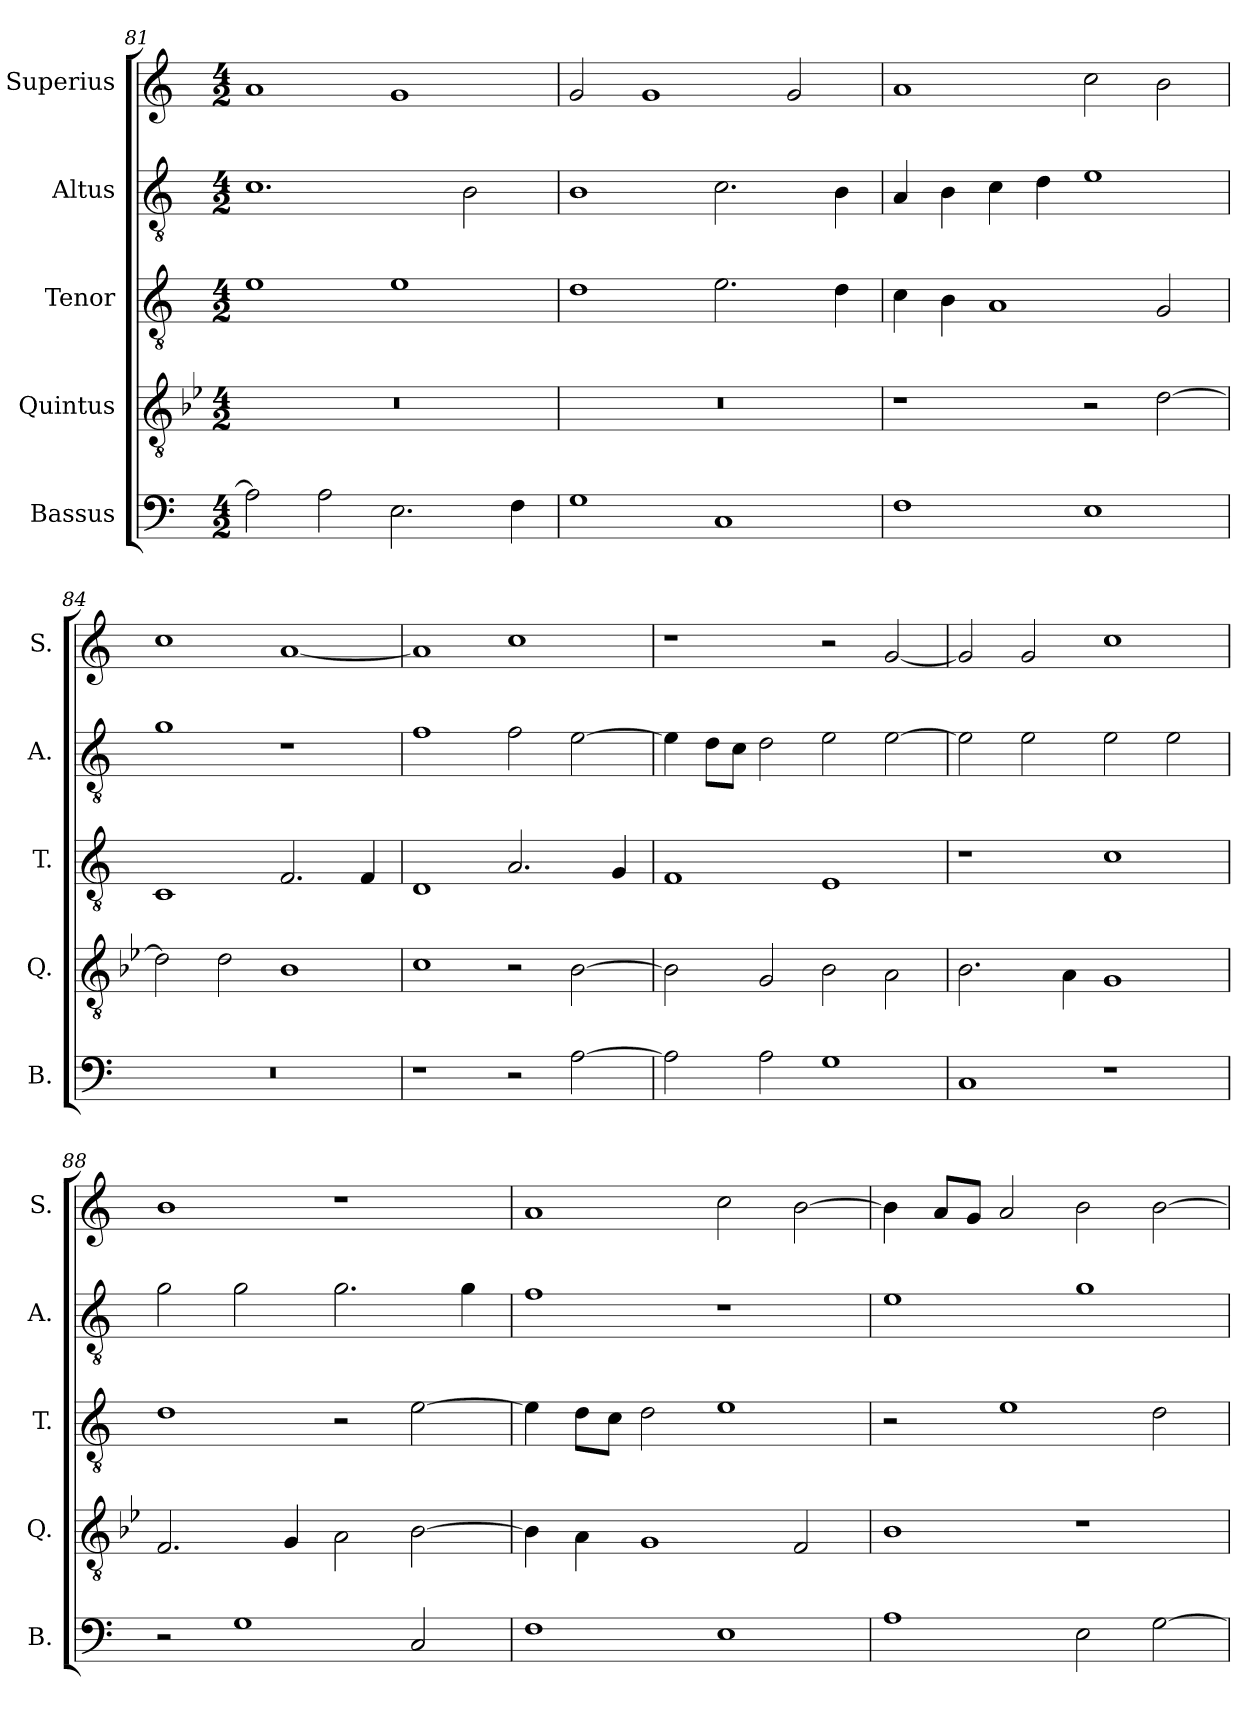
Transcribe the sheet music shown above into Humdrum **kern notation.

**kern	**kern	**kern	**kern	**kern
*part5	*part4	*part3	*part2	*part1
*staff5	*staff4	*staff3	*staff2	*staff1
*I"Bassus	*I"Quintus	*I"Tenor	*I"Altus	*I"Superius
*I'B.	*I'Q.	*I'T.	*I'A.	*I'S.
*clefF4	*clefGv2	*clefGv2	*clefGv2	*clefG2
*	*ITrd8c14	*	*ITrd1c2	*
*k[]	*k[b-e-]	*k[]	*k[b-e-]	*k[]
*M4/2	*M4/2	*M4/2	*M4/2	*M4/2
=81	=81	=81	=81	=81
2A\]	0r	1e	1.B-	1a
2A\	.	.	.	.
2.E\	.	1e	.	1g
.	.	.	2A\	.
4F\	.	.	.	.
=82	=82	=82	=82	=82
1G	0r	1d	1A	2g/
.	.	.	.	1g
1C	.	2.e\	2.B-\	.
.	.	.	.	2g/
.	.	4d\	4A\	.
!!LO:PB:g=z
=83	=83	=83	=83	=83
1F	1r	4c\	4G/	1a
.	.	4B\	4A\	.
.	.	1A	4B-\	.
.	.	.	4c\	.
1E	2r	.	1d	2cc\
.	[2D\	2G/	.	2b\
=84	=84	=84	=84	=84
0r	2D\]	1C	1f	1cc
.	2D\	.	.	.
.	1BB-	2.F/	1r	[1a
.	.	4F/	.	.
=85	=85	=85	=85	=85
1r	1C	1D	1e-	1a]
2r	2r	2.A/	2e-\	1cc
[2A\	[2BB-\	.	[2d\	.
.	.	4G/	.	.
=86	=86	=86	=86	=86
2A\]	2BB-\]	1F	4d\]	1r
.	.	.	8c\L	.
.	.	.	8B-\J	.
2A\	2GG/	.	2c\	.
1G	2BB-\	1E	2d\	2r
.	2AA\	.	[2d\	[2g/
=87	=87	=87	=87	=87
1C	2.BB-\	1r	2d\]	2g/]
.	.	.	2d\	2g/
.	4AA\	.	.	.
1r	1GG	1c	2d\	1cc
.	.	.	2d\	.
!!LO:LB:g=z
=88	=88	=88	=88	=88
2r	2.FF/	1d	2f\	1b
1G	.	.	2f\	.
.	4GG/	.	.	.
.	2AA\	2r	2.f\	1r
2C/	[2BB-\	[2e\	.	.
.	.	.	4f\	.
=89	=89	=89	=89	=89
1F	4BB-\]	4e\]	1e-	1a
.	4AA\	8d\L	.	.
.	.	8c\J	.	.
.	1GG	2d\	.	.
1E	.	1e	1r	2cc\
.	2FF/	.	.	[2b\
=90	=90	=90	=90	=90
1A	1BB-	2r	1d	4b\]
.	.	.	.	8a/L
.	.	.	.	8g/J
.	.	1e	.	2a/
2E\	1r	.	1f	2b\
[2G\	.	2d\	.	[2b\
=	=	=	=	=
*-	*-	*-	*-	*-
